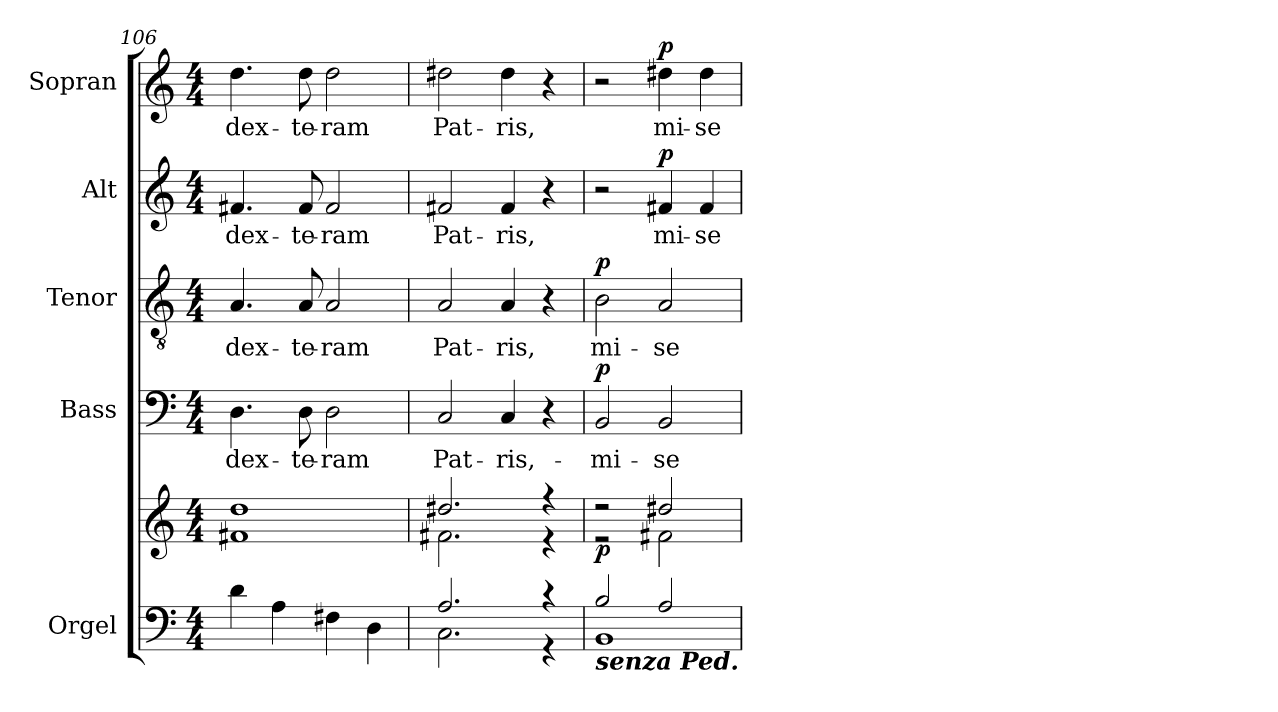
**kern	**kern	**dynam	**kern	**text	**dynam	**kern	**text	**dynam	**kern	**text	**dynam	**kern	**text	**dynam
*part5	*part5	*part5	*part4	*part4	*part4	*part3	*part3	*part3	*part2	*part2	*part2	*part1	*part1	*part1
*staff6	*staff5	*staff5/6	*staff4	*staff4	*staff4	*staff3	*staff3	*staff3	*staff2	*staff2	*staff2	*staff1	*staff1	*staff1
*I"Orgel	*	*	*I"Bass	*	*	*I"Tenor	*	*	*I"Alt	*	*	*I"Sopran	*	*
*I'Org.	*	*	*I'B.	*	*	*I'T.	*	*	*I'A.	*	*	*I'S.	*	*
*clefF4	*clefG2	*	*clefF4	*	*	*clefGv2	*	*	*clefG2	*	*	*clefG2	*	*
*k[]	*k[]	*	*k[]	*	*	*k[]	*	*	*k[]	*	*	*k[]	*	*
*C:	*C:	*	*C:	*	*	*C:	*	*	*C:	*	*	*C:	*	*
*M4/4	*M4/4	*	*M4/4	*	*	*M4/4	*	*	*M4/4	*	*	*M4/4	*	*
=106	=106	=106	=106	=106	=106	=106	=106	=106	=106	=106	=106	=106	=106	=106
*	*^	*	*	*	*	*	*	*	*	*	*	*	*	*
!	!	!	!	!	!LO:LY:b	!	!	!LO:LY:b	!	!	!LO:LY:b	!	!	!LO:LY:b	!
4d\	1dd	1f#X	.	4.D\	dex-	.	4.A/	dex-	.	4.f#X/	dex-	.	4.dd\	dex-	.
4A\	.	.	.	.	.	.	.	.	.	.	.	.	.	.	.
!	!	!	!	!	!LO:LY:b	!	!	!LO:LY:b	!	!	!LO:LY:b	!	!	!LO:LY:b	!
.	.	.	.	8D\	-te-	.	8A/	-te-	.	8f#/	-te-	.	8dd\	-te-	.
!	!	!	!	!	!LO:LY:b	!	!	!LO:LY:b	!	!	!LO:LY:b	!	!	!LO:LY:b	!
4F#X\	.	.	.	2D\	-ram	.	2A/	-ram	.	2f#/	-ram	.	2dd\	-ram	.
4D\	.	.	.	.	.	.	.	.	.	.	.	.	.	.	.
=107	=107	=107	=107	=107	=107	=107	=107	=107	=107	=107	=107	=107	=107	=107	=107
*^	*	*	*	*	*	*	*	*	*	*	*	*	*	*	*
!	!	!	!	!	!	!LO:LY:b	!	!	!LO:LY:b	!	!	!LO:LY:b	!	!	!LO:LY:b	!
2.A/	2.C\	2.dd#X/	2.f#X\	.	2C/	Pat-	.	2A/	Pat-	.	2f#X/	Pat-	.	2dd#X\	Pat-	.
!	!	!	!	!	!	!LO:LY:b	!	!	!LO:LY:b	!	!	!LO:LY:b	!	!	!LO:LY:b	!
.	.	.	.	.	4C/	-ris,-	.	4A/	-ris,	.	4f#/	-ris,	.	4dd#\	-ris,	.
4r	4r	4r	4r	.	4r	.	.	4r	.	.	4r	.	.	4r	.	.
=108	=108	=108	=108	=108	=108	=108	=108	=108	=108	=108	=108	=108	=108	=108	=108	=108
!LO:TX:b:Bi:t=senza Ped.	!	!	!	!	!	!	!	!	!	!	!	!	!	!	!	!
!	!	!	!	!LO:DY:b	!	!LO:LY:b	!LO:DY:a	!	!LO:LY:b	!LO:DY:a	!	!	!	!	!	!
2B/	1BB	2r	2r	p	2BB/	-mi-	p	2B\	mi-	p	2r	.	.	2r	.	.
!	!	!	!	!	!	!LO:LY:b	!	!	!LO:LY:b	!	!	!LO:LY:b	!LO:DY:a	!	!LO:LY:b	!LO:DY:a
2A/	.	2dd#X/	2f#X\	.	2BB/	-se-	.	2A/	-se-	.	4f#X/	mi-	p	4dd#X\	mi-	p
!	!	!	!	!	!	!	!	!	!	!	!	!LO:LY:b	!	!	!LO:LY:b	!
.	.	.	.	.	.	.	.	.	.	.	4f#/	-se-	.	4dd#\	-se-	.
*v	*v	*	*	*	*	*	*	*	*	*	*	*	*	*	*	*
*	*v	*v	*	*	*	*	*	*	*	*	*	*	*	*	*
=	=	=	=	=	=	=	=	=	=	=	=	=	=	=
*-	*-	*-	*-	*-	*-	*-	*-	*-	*-	*-	*-	*-	*-	*-
